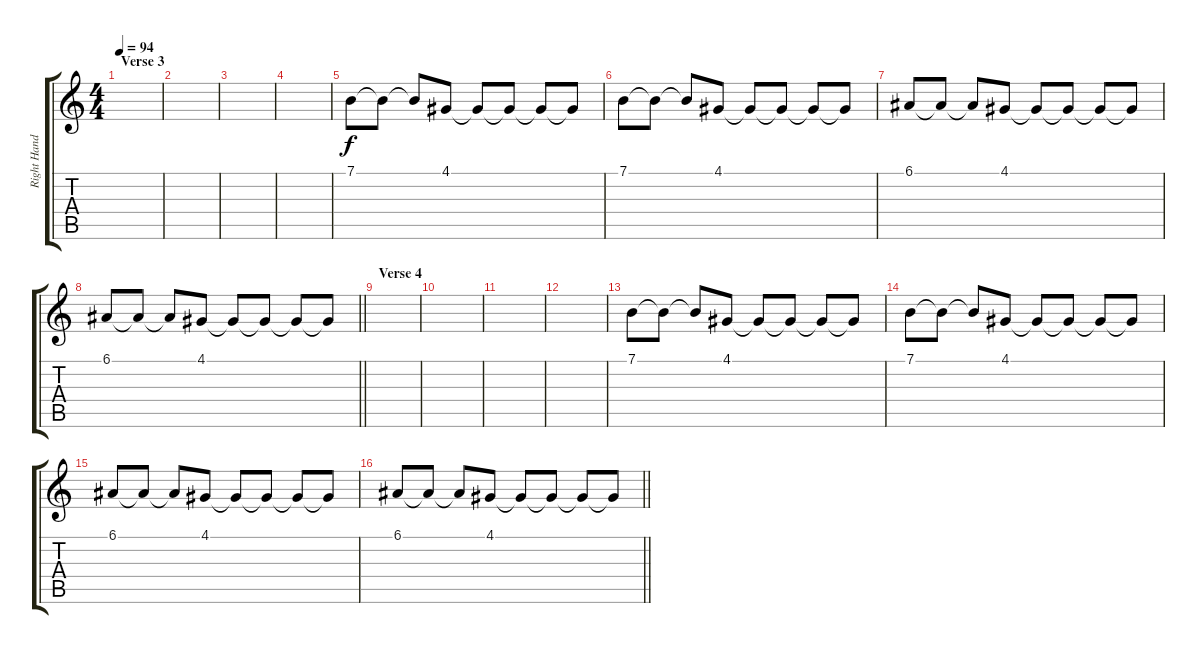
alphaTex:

\track ("Right Hand" "Right Hand") {instrument acousticgrandpiano}
\staff {score tabs}
\tuning (E4 B3 G3 D3 A2 E2) {hide}
\ts (4 4)
\section ("" "Verse 3")
\tempo 94
\clef g2
\ks c
|
|
|
|
7.1.8 7.1{t}.8 7.1{t}.8 4.1.8 4.1{t}.8 4.1{t}.8 4.1{t}.8 4.1{t}.8 |
7.1.8 7.1{t}.8 7.1{t}.8 4.1.8 4.1{t}.8 4.1{t}.8 4.1{t}.8 4.1{t}.8 |
6.1.8 6.1{t}.8 6.1{t}.8 4.1.8 4.1{t}.8 4.1{t}.8 4.1{t}.8 4.1{t}.8 |
\barLineRight lightlight
6.1.8 6.1{t}.8 6.1{t}.8 4.1.8 4.1{t}.8 4.1{t}.8 4.1{t}.8 4.1{t}.8 |
\section ("" "Verse 4")
|
|
|
|
7.1.8 7.1{t}.8 7.1{t}.8 4.1.8 4.1{t}.8 4.1{t}.8 4.1{t}.8 4.1{t}.8 |
7.1.8 7.1{t}.8 7.1{t}.8 4.1.8 4.1{t}.8 4.1{t}.8 4.1{t}.8 4.1{t}.8 |
6.1.8 6.1{t}.8 6.1{t}.8 4.1.8 4.1{t}.8 4.1{t}.8 4.1{t}.8 4.1{t}.8 |
\barLineRight lightlight
6.1.8 6.1{t}.8 6.1{t}.8 4.1.8 4.1{t}.8 4.1{t}.8 4.1{t}.8 4.1{t}.8
